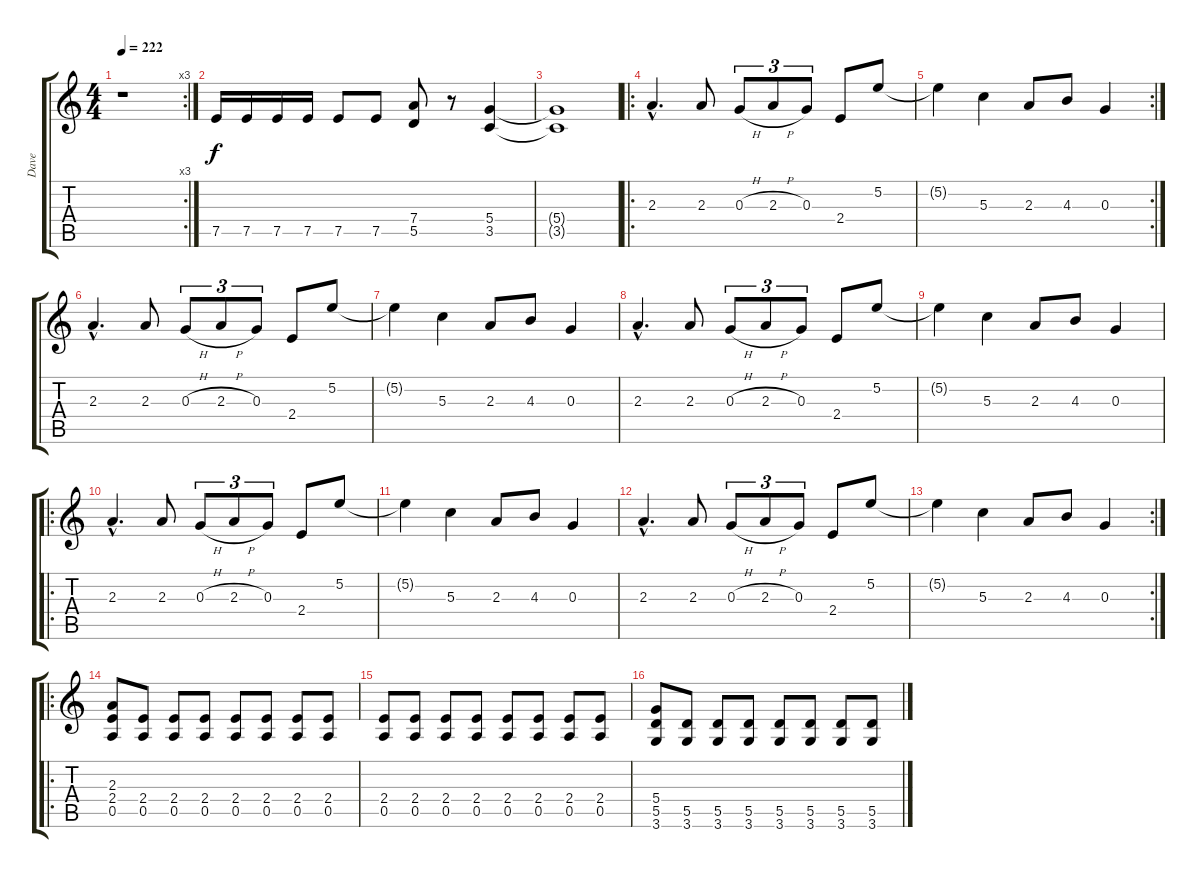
\track ("Dave" "Dave") {instrument distortionguitar}
\staff {score tabs}
\tuning (E4 B3 G3 D3 A2 E2) {hide}
\rc 3
\ts (4 4)
\tempo 222
\clef g2
\ks c
r.1{dy f} |
7.5.16 7.5.16 7.5.16 7.5.16 7.5.8 7.5.8 (7.4 5.5).8 r.8 (5.4 3.5).4 |
(5.4{t} 3.5{t}).1 |
\ro
2.3{hac}.4{d} 2.3.8 0.3{h}.8{tu (3 2)} 2.3{h}.8{tu (3 2)} 0.3.8{tu (3 2)} 2.4.8 5.2.8 |
\rc 2
5.2{t}.4 5.3.4 2.3.8 4.3.8 0.3.4 |
2.3{hac}.4{d} 2.3.8 0.3{h}.8{tu (3 2)} 2.3{h}.8{tu (3 2)} 0.3.8{tu (3 2)} 2.4.8 5.2.8 |
5.2{t}.4 5.3.4 2.3.8 4.3.8 0.3.4 |
2.3{hac}.4{d} 2.3.8 0.3{h}.8{tu (3 2)} 2.3{h}.8{tu (3 2)} 0.3.8{tu (3 2)} 2.4.8 5.2.8 |
5.2{t}.4 5.3.4 2.3.8 4.3.8 0.3.4 |
\ro
2.3{hac}.4{d} 2.3.8 0.3{h}.8{tu (3 2)} 2.3{h}.8{tu (3 2)} 0.3.8{tu (3 2)} 2.4.8 5.2.8 |
5.2{t}.4 5.3.4 2.3.8 4.3.8 0.3.4 |
2.3{hac}.4{d} 2.3.8 0.3{h}.8{tu (3 2)} 2.3{h}.8{tu (3 2)} 0.3.8{tu (3 2)} 2.4.8 5.2.8 |
\rc 2
5.2{t}.4 5.3.4 2.3.8 4.3.8 0.3.4 |
\ro
(2.3 2.4 0.5).8 (2.4 0.5).8 (2.4 0.5).8 (2.4 0.5).8 (2.4 0.5).8 (2.4 0.5).8 (2.4 0.5).8 (2.4 0.5).8 |
(2.4 0.5).8 (2.4 0.5).8 (2.4 0.5).8 (2.4 0.5).8 (2.4 0.5).8 (2.4 0.5).8 (2.4 0.5).8 (2.4 0.5).8 |
(5.4 5.5 3.6).8 (5.5 3.6).8 (5.5 3.6).8 (5.5 3.6).8 (5.5 3.6).8 (5.5 3.6).8 (5.5 3.6).8 (5.5 3.6).8
